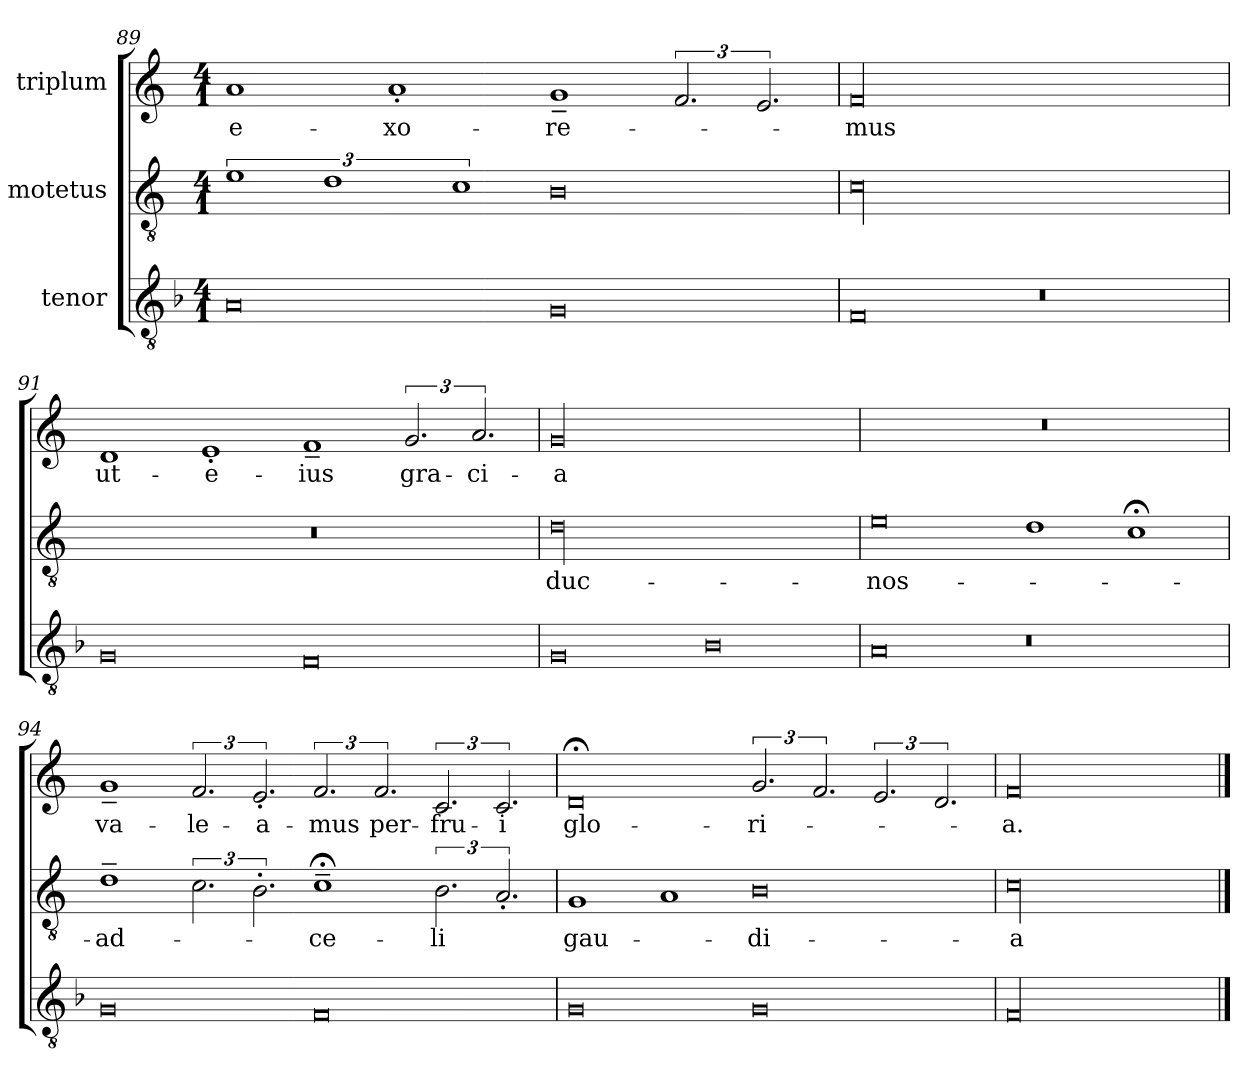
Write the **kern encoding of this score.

**kern	**kern	**text	**kern	**text
*part3	*part2	*part2	*part1	*part1
*staff3	*staff2	*staff2	*staff1	*staff1
*I"tenor	*I"motetus	*	*I"triplum	*
!!LO:LB:g=z
*clefGv2	*clefGv2	*	*clefG2	*
*k[b-]	*k[]	*	*k[]	*
*F:	*C:	*	*C:	*
*M4/1	*M4/1	*	*M4/1	*
=89	=89	=89	=89	=89
0A/	3%2e\	.	1a/	e-
.	3%2d\	.	.	.
.	.	.	1a'/	-xo-
.	3%2c\	.	.	.
0G/	0B\	.	1g~/	-re-
.	.	.	3.f/	.
.	.	.	3.e/	.
=90	=90	=90	=90	=90
0F/	00c\	.	00f/	-mus
0r	.	.	.	.
=91	=91	=91	=91	=91
0G/	00r	.	1d/	ut-
.	.	.	1e'/	e-
0F/	.	.	1f~/	-ius
.	.	.	3.g/	gra-
.	.	.	3.a/	-ci-
=92	=92	=92	=92	=92
0G/	00d\	duc-	00g/	-a
0B-\	.	.	.	.
!!LO:LB:g=z
=93	=93	=93	=93	=93
0A/	0e\	nos-	00r	.
0r	1d\	.	.	.
.	1c;<\	.	.	.
=94	=94	=94	=94	=94
0G/	1d~\	ad-	1g~/	va-
.	3.c\	.	3.f/	-le-
.	3.B'\	.	3.e'/	-a-
0F/	1c;<~\	ce-	3.f/	-mus
.	.	.	3.f/	per-
.	3.B\	-li	3.c/	-fru-
.	3.A'/	.	3.c/	-i
=95	=95	=95	=95	=95
0G/	1G/	gau-	0d;</	glo-
.	1A/	.	.	.
0G/	0B\	-di-	3.g/	-ri-
.	.	.	3.f/	.
.	.	.	3.e/	.
.	.	.	3.d/	.
=96	=96	=96	=96	=96
00F/	00c\	-a	00f/	-a.
==	==	==	==	==
*-	*-	*-	*-	*-
